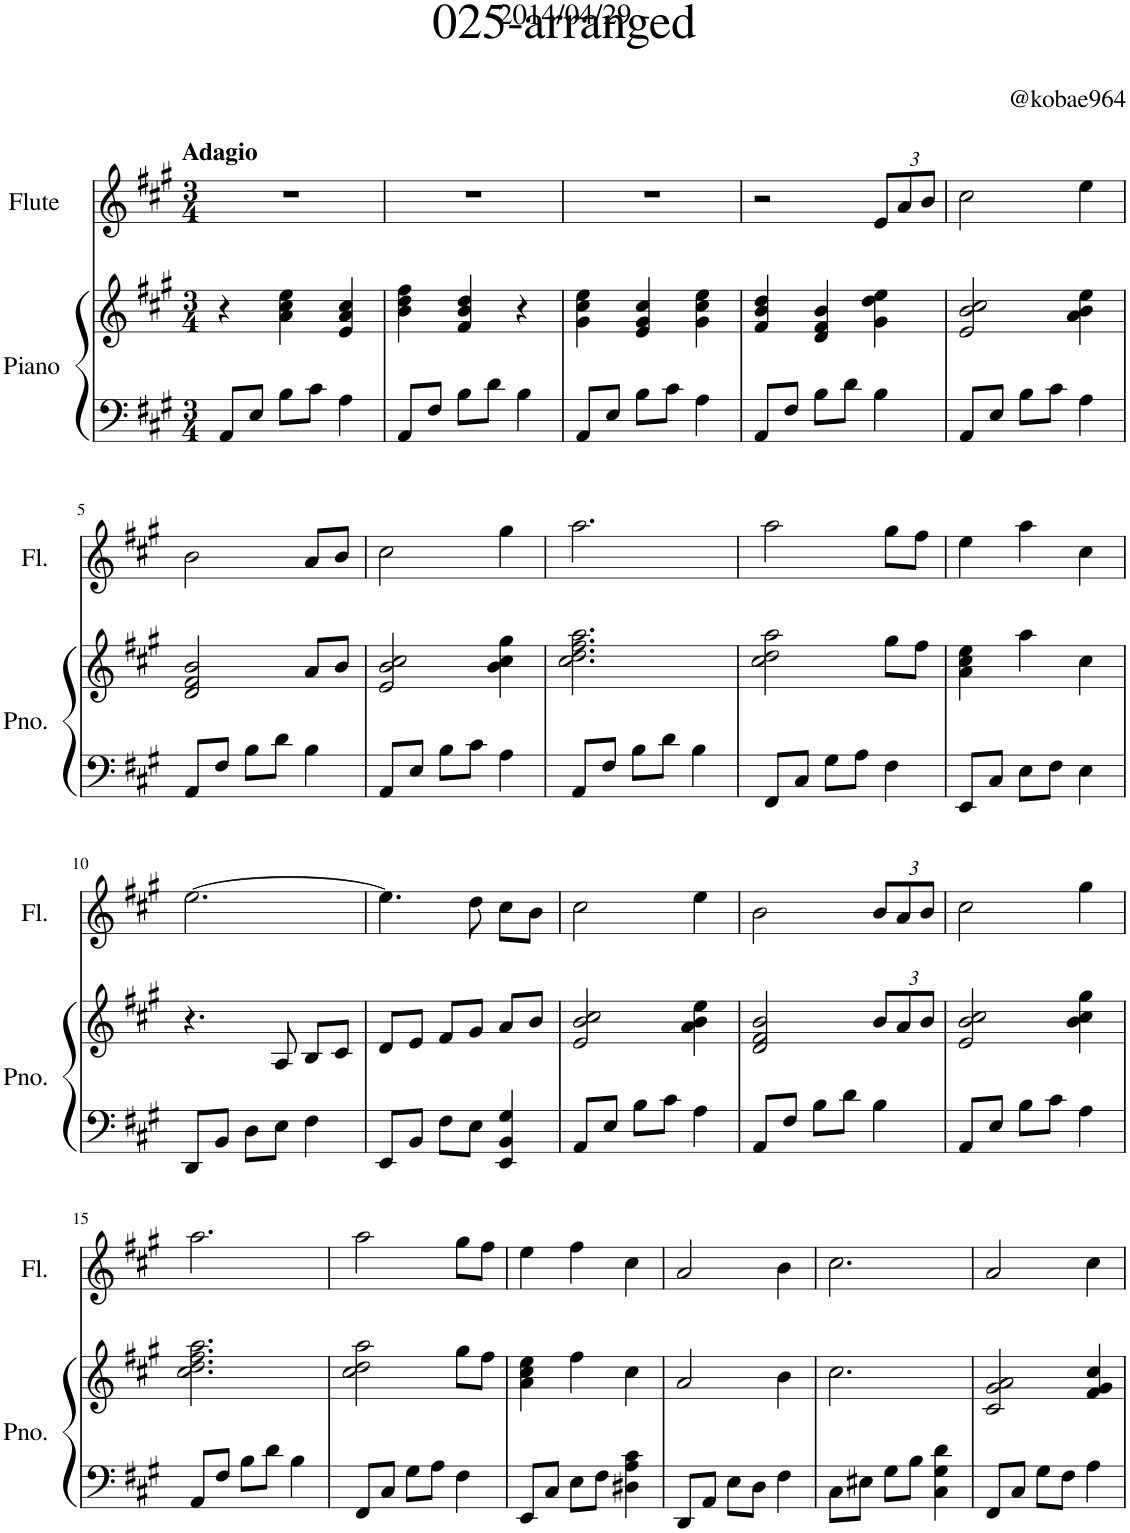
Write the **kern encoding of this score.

**kern	**kern	**kern
*part2	*part2	*part1
*staff3	*staff2	*staff1
*I"Piano	*	*I"Flute
*I'Pno.	*	*I'Fl.
*clefF4	*clefG2	*clefG2
*k[f#c#g#]	*k[f#c#g#]	*k[f#c#g#]
*M3/4	*M3/4	*M3/4
=1	=1	=1
!	!	!LO:TX:a:B:t=Adagio
8AA/L	4r	2.r
8E/J	.	.
8B\L	4a\ 4cc#\ 4ee\	.
8c#\J	.	.
4A\	4e/ 4a/ 4cc#/	.
=2	=2	=2
8AA/L	4b\ 4dd\ 4ff#\	2.r
8F#/J	.	.
8B\L	4f#/ 4b/ 4dd/	.
8d\J	.	.
4B\	4r	.
=3	=3	=3
8AA/L	4g#\ 4cc#\ 4ee\	2.r
8E/J	.	.
8B\L	4e/ 4g#/ 4cc#/	.
8c#\J	.	.
4A\	4g#\ 4cc#\ 4ee\	.
=3X1	=3X1	=3X1
8AA/L	4f#/ 4b/ 4dd/	2r
8F#/J	.	.
8B\L	4d/ 4f#/ 4b/	.
8d\J	.	.
*	*	*Xbrackettup
4B\	4g#\ 4dd\ 4ee\	12e/L
.	.	12a/
.	.	12b/J
=4	=4	=4
8AA/L	2e/ 2b/ 2cc#/	2cc#\
8E/J	.	.
8B\L	.	.
8c#\J	.	.
4A\	4a\ 4b\ 4ee\	4ee\
!!LO:LB:g=z
=5	=5	=5
8AA/L	2d/ 2f#/ 2b/	2b\
8F#/J	.	.
8B\L	.	.
8d\J	.	.
4B\	8a/L	8a/L
.	8b/J	8b/J
=6	=6	=6
8AA/L	2e/ 2b/ 2cc#/	2cc#\
8E/J	.	.
8B\L	.	.
8c#\J	.	.
4A\	4b\ 4cc#\ 4gg#\	4gg#\
=7	=7	=7
8AA/L	2.cc#\ 2.dd\ 2.ff#\ 2.aa\	2.aa\
8F#/J	.	.
8B\L	.	.
8d\J	.	.
4B\	.	.
=8	=8	=8
8FF#/L	2cc#\ 2dd\ 2aa\	2aa\
8C#/J	.	.
8G#\L	.	.
8A\J	.	.
4F#\	8gg#\L	8gg#\L
.	8ff#\J	8ff#\J
=9	=9	=9
8EE/L	4a\ 4cc#\ 4ee\	4ee\
8C#/J	.	.
8E\L	4aa\	4aa\
8F#\J	.	.
4E\	4cc#\	4cc#\
!!LO:LB:g=z
=10	=10	=10
8DD/L	4.r	[2.ee\
8BB/J	.	.
8D\L	.	.
8E\J	8A/	.
4F#\	8B/L	.
.	8c#/J	.
=11	=11	=11
8EE/L	8d/L	4.ee\]
8BB/J	8e/J	.
8F#\L	8f#/L	.
8E\J	8g#/J	8dd\
4EE/ 4BB/ 4G#/	8a/L	8cc#\L
.	8b/J	8b\J
=12	=12	=12
8AA/L	2e/ 2b/ 2cc#/	2cc#\
8E/J	.	.
8B\L	.	.
8c#\J	.	.
4A\	4a\ 4b\ 4ee\	4ee\
=13	=13	=13
8AA/L	2d/ 2f#/ 2b/	2b\
8F#/J	.	.
8B\L	.	.
8d\J	.	.
*	*Xbrackettup	*
4B\	12b/L	12b/L
.	12a/	12a/
.	12b/J	12b/J
=14	=14	=14
8AA/L	2e/ 2b/ 2cc#/	2cc#\
8E/J	.	.
8B\L	.	.
8c#\J	.	.
4A\	4b\ 4cc#\ 4gg#\	4gg#\
!!LO:LB:g=z
=15	=15	=15
8AA/L	2.cc#\ 2.dd\ 2.ff#\ 2.aa\	2.aa\
8F#/J	.	.
8B\L	.	.
8d\J	.	.
4B\	.	.
=16	=16	=16
8FF#/L	2cc#\ 2dd\ 2aa\	2aa\
8C#/J	.	.
8G#\L	.	.
8A\J	.	.
4F#\	8gg#\L	8gg#\L
.	8ff#\J	8ff#\J
=17	=17	=17
8EE/L	4a\ 4cc#\ 4ee\	4ee\
8C#/J	.	.
8E\L	4ff#\	4ff#\
8F#\J	.	.
4D#X\ 4A\ 4c#\	4cc#\	4cc#\
=18	=18	=18
8DD/L	2a/	2a/
8AA/J	.	.
8E\L	.	.
8D\J	.	.
4F#\	4b\	4b\
=19	=19	=19
8C#\L	2.cc#\	2.cc#\
8E#X\J	.	.
8G#\L	.	.
8B\J	.	.
4C#\ 4G#\ 4d\	.	.
=20	=20	=20
8FF#/L	2c#/ 2g#/ 2a/	2a/
8C#/J	.	.
8G#\L	.	.
8F#\J	.	.
4A\	4f#/ 4g#/ 4cc#/	4cc#\
=	=	=
*-	*-	*-
